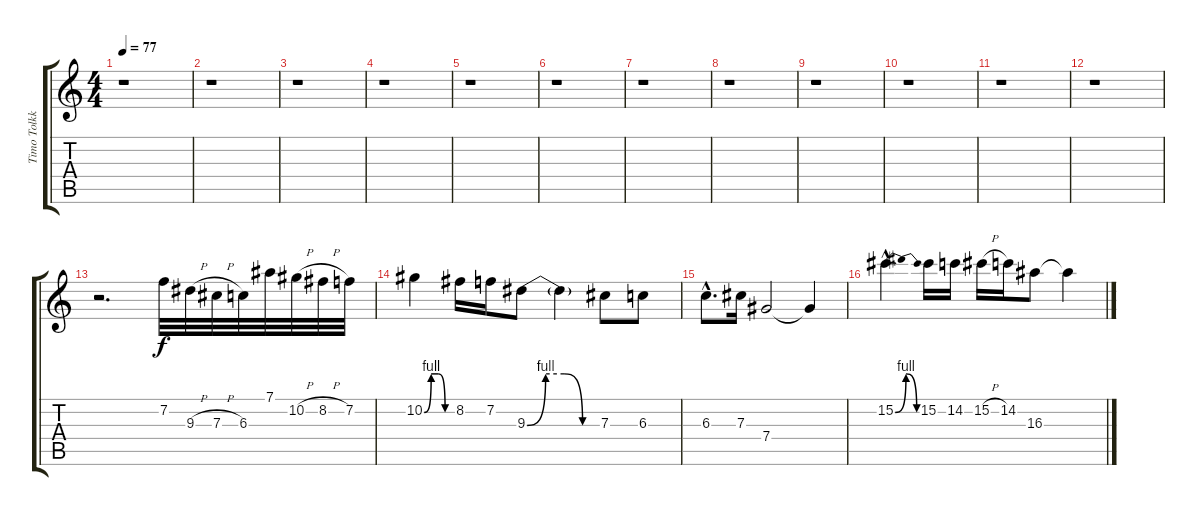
\track ("Timo Tolkki (Solo)" "Timo Tolkk") {instrument distortionguitar}
\staff {score tabs}
\tuning (Eb4 Bb3 Gb3 Db3 Ab2 Eb2) {hide}
\ts (4 4)
\tempo 77
\clef g2
\ks c
r.1{dy f} |
r.1 |
r.1 |
r.1 |
r.1 |
r.1 |
r.1 |
r.1 |
r.1 |
r.1 |
r.1 |
r.1 |
r.2{d} 7.2.32 9.3{h}.32 7.3{h}.32 6.3.32 7.1.32 10.2{h}.32 8.2{h}.32 7.2.32 |
10.2{be (custom 0 0 15 4 30 4 45 0 60 0)}.4 8.2.16 7.2.16 9.3{be (custom 0 0 15 4 30 4 45 0 60 0)}.8 9.3{t}.4 7.3.8 6.3.8 |
6.3{hac}.8{d} 7.3.16 7.4.2 7.4{t}.4 |
15.2{be (bendrelease 0 0 15 4 55 4 60 0) hac}.4{d volume 0} 15.2.16 14.2.16 15.2{h}.16 14.2.16 16.3.8 16.3{t}.4
